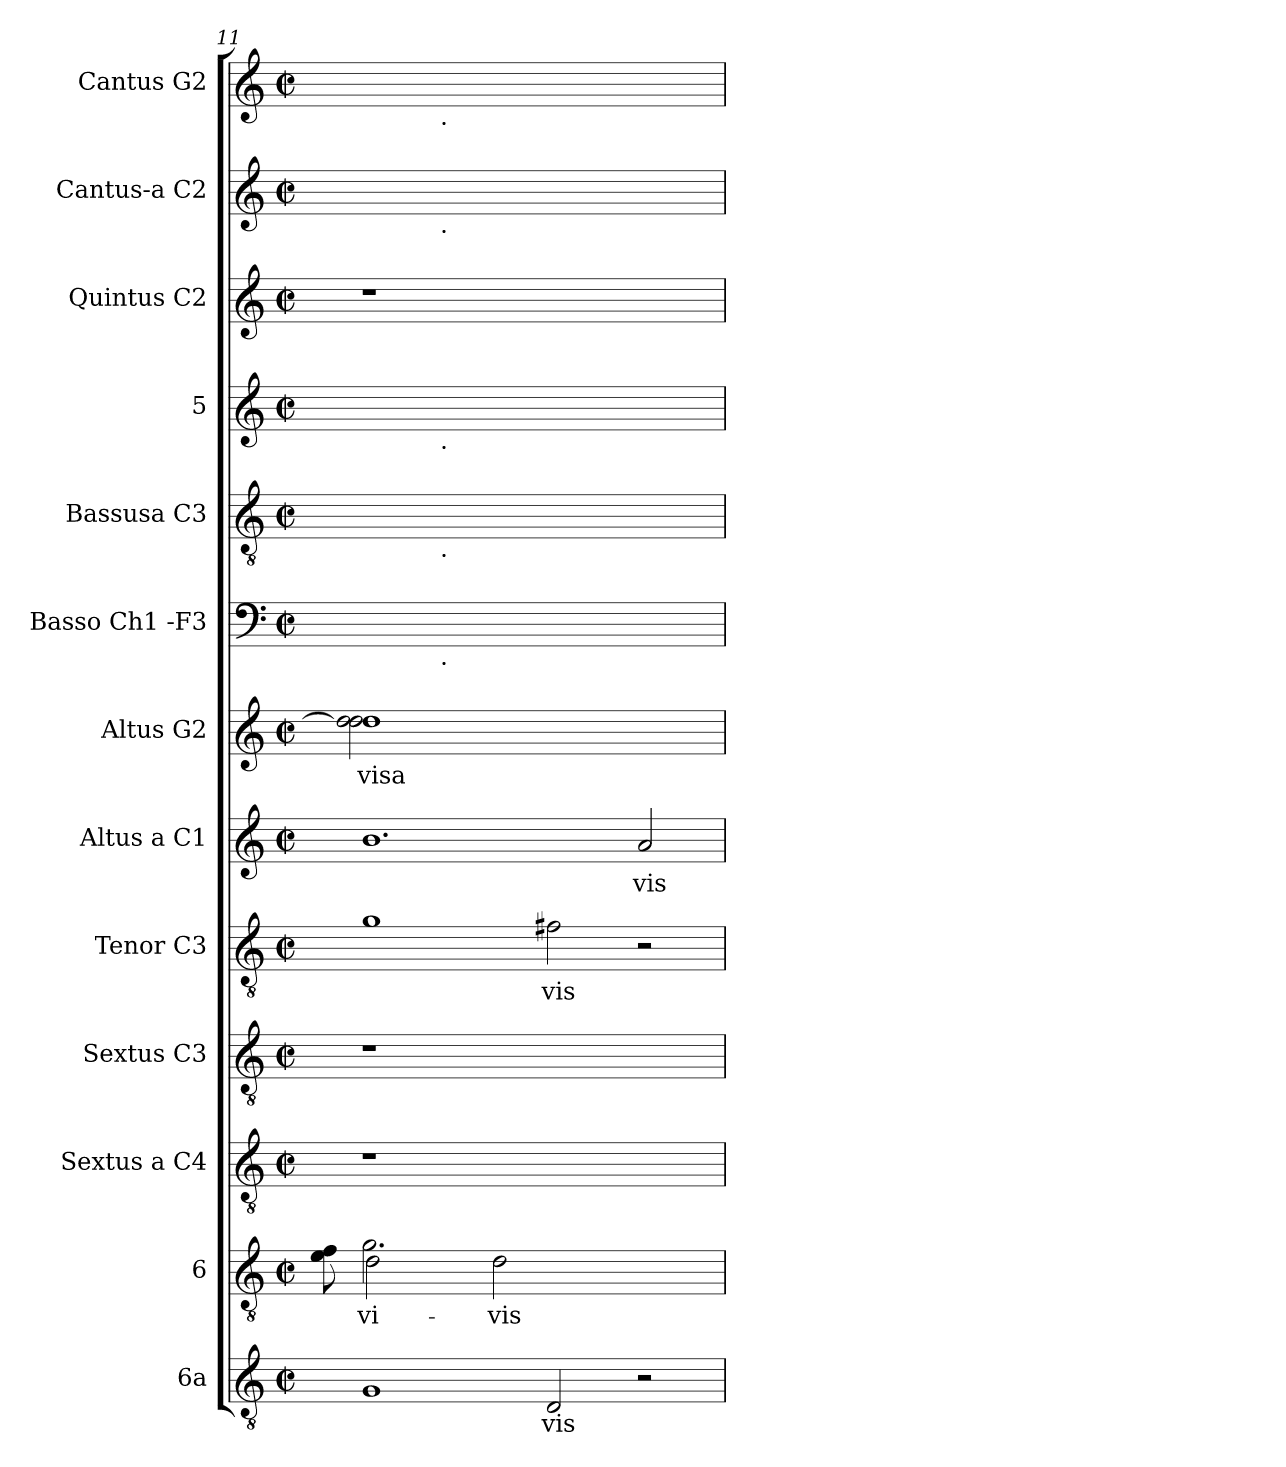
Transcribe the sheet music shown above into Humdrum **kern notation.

**kern	**text	**kern	**text	**kern	**kern	**kern	**text	**kern	**text	**kern	**text	**kern	**kern	**kern	**kern	**kern	**kern
*part13	*part13	*part12	*part12	*part11	*part10	*part9	*part9	*part8	*part8	*part7	*part7	*part6	*part5	*part4	*part3	*part2	*part1
*staff13	*staff13	*staff12	*staff12	*staff11	*staff10	*staff9	*staff9	*staff8	*staff8	*staff7	*staff7	*staff6	*staff5	*staff4	*staff3	*staff2	*staff1
*I"6a	*	*I"6	*	*I"Sextus a  C4	*I"Sextus  C3	*I"Tenor  C3	*	*I"Altus a  C1	*	*I"Altus  G2	*	*I"Basso  Ch1 -F3	*I"Bassusa  C3	*I"5	*I"Quintus  C2	*I"Cantus-a  C2	*I"Cantus  G2
*I'6a	*	*	*	*	*	*I'T	*	*I'Aa	*	*I'A	*	*I'B	*I'Ba	*	*	*I'Ca	*I'C
*clefGv2	*	*clefGv2	*	*clefGv2	*clefGv2	*clefGv2	*	*clefG2	*	*clefG2	*	*clefF4	*clefGv2	*clefG2	*clefG2	*clefG2	*clefG2
*k[]	*	*k[]	*	*k[]	*k[]	*k[]	*	*k[]	*	*k[]	*	*k[]	*k[]	*k[]	*k[]	*k[]	*k[]
*C:	*	*C:	*	*C:	*C:	*C:	*	*C:	*	*C:	*	*C:	*C:	*C:	*C:	*C:	*C:
*M2/2	*	*M2/2	*	*M2/2	*M2/2	*M2/2	*	*M2/2	*	*M2/2	*	*M2/2	*M2/2	*M2/2	*M2/2	*M2/2	*M2/2
*met(c|)	*	*met(c|)	*	*met(c|)	*met(c|)	*met(c|)	*	*met(c|)	*	*met(c|)	*	*met(c|)	*met(c|)	*met(c|)	*met(c|)	*met(c|)	*met(c|)
=11	=11	=11	=11	=11	=11	=11	=11	=11	=11	=11	=11	=11	=11	=11	=11	=11	=11
*	*	*^	*	*	*	*	*	*	*	*	*	*	*	*	*	*	*
*	*	*	*^	*	*	*	*	*	*	*	*	*	*	*	*	*	*	*
!	!	!	!	!	!LO:LY:b:cj	!	!	!	!	!	!	!	!LO:LY:b:cj	!	!	!	!	!	!
*	*	*	*	*	*	*	*	*	*	*	*	*^	*	*	*	*	*	*	*
1G	.	2.g\	2d\	8f\ 8e\	vi-	1r	1r	1g	.	1.b	.	1dd	2dd\] 2dd\	-visa	4...ryy	4...ryy	4...ryy	1r	4...ryy	4...ryy
.	.	.	.	2.ryy	.	.	.	.	.	.	.	.	.	.	.	.	.	.	.	.
!	!	!	!	!	!	!	!	!	!	!	!	!	!	!	!	!	!	!	!	!LO:TX:b:t=.
!	!	!	!	!	!	!	!	!	!	!	!	!	!	!	!	!	!	!	!LO:TX:b:t=.	!
!	!	!	!	!	!	!	!	!	!	!	!	!	!	!	!	!	!LO:TX:b:t=.	!	!	!
!	!	!	!	!	!	!	!	!	!	!	!	!	!	!	!	!LO:TX:b:t=.	!	!	!	!
!	!	!	!	!	!	!	!	!	!	!	!	!	!	!	!LO:TX:b:t=.	!	!	!	!	!
.	.	.	.	.	.	.	.	.	.	.	.	.	.	.	1ryy	1ryy	1ryy	.	1ryy	1ryy
.	.	.	2.ryy	.	.	.	.	.	.	.	.	.	1ryy	.	.	.	.	.	.	.
!	!	!	!	!	!LO:LY:b:cj	!	!	!	!	!	!	!	!	!	!	!	!	!	!	!
.	.	2d\	.	.	-vis	.	.	.	.	.	.	.	.	.	.	.	.	.	.	.
.	.	.	.	1ryy	.	.	.	.	.	.	.	.	.	.	.	.	.	.	.	.
!	!LO:LY:b:cj	!	!	!	!	!	!	!	!LO:LY:b:cj	!	!	!	!	!	!	!	!	!	!	!
2D/	vis	.	.	.	.	1ryy	1ryy	2f#X\	vis	.	.	1ryy	.	.	.	.	.	1ryy	.	.
.	.	2.ryy	2.ryy	.	.	.	.	.	.	.	.	.	.	.	.	.	.	.	.	.
.	.	.	.	.	.	.	.	.	.	.	.	.	.	.	2ryy	2ryy	2ryy	.	2ryy	2ryy
!	!	!	!	!	!	!	!	!	!	!	!LO:LY:b:cj	!	!	!	!	!	!	!	!	!
2r	.	.	.	.	.	.	.	2r	.	2a/	vis	.	2ryy	.	.	.	.	.	.	.
.	.	.	.	8ryy	.	.	.	.	.	.	.	.	.	.	.	.	.	.	.	.
.	.	.	.	.	.	.	.	.	.	.	.	.	.	.	32ryy	32ryy	32ryy	.	32ryy	32ryy
*	*	*v	*v	*v	*	*	*	*	*	*	*	*v	*v	*	*	*	*	*	*	*
=	=	=	=	=	=	=	=	=	=	=	=	=	=	=	=	=	=
*-	*-	*-	*-	*-	*-	*-	*-	*-	*-	*-	*-	*-	*-	*-	*-	*-	*-
